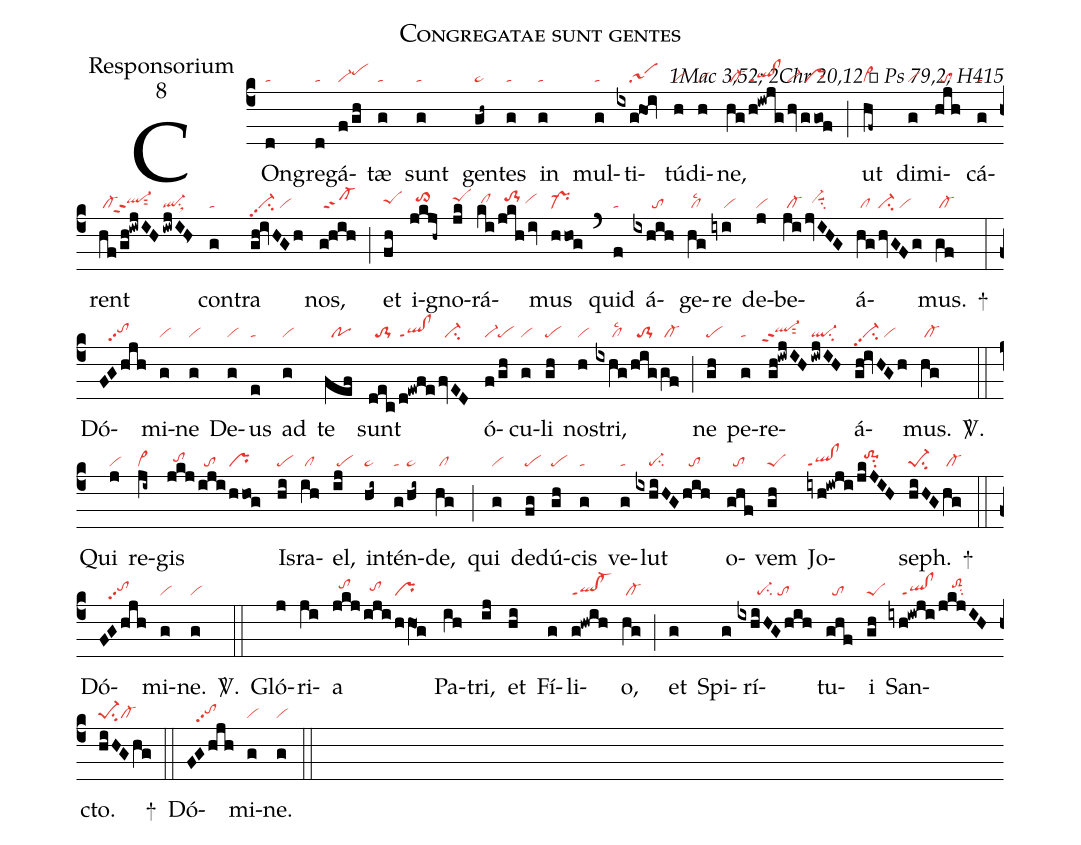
name:Congregatae sunt gentes;
office-part:Responsorium;
mode:8;
commentary:1Mac 3,52; 2Chr 20,12 ꝟ Ps 79,2; H415;
nabc-lines:1;
%%
(c4)
COn(d|ta)gre(d|ta)gá(f/gh|vi-pehi)tæ(g|ta) sunt(g|ta) gen(gh~|pe~)tes(g|ta) in(g|ta) mul(g|ta)ti(ixg!hoi|////sa1)tú(h|vi)di(h|vi)ne,(hg|/cl-|/h!iwjg|ql!clppt1|hv|vi-|ggof|/pr) (;)
ut(hf~|cl~) di(g|vi)mi(hjh|//to)cá(g|ta)rent(hf|/cl-|/gh!iwjIH|``ql-hhppt2sut2|iwjIH>|ql-su1sux1) con(g|ta)tra(gh!ivHGh|vi-pp2su2/vi) nos,(g!hih|/sf-) (;)
et(fh|peShh) i(jkjh~|//to>hi)gno(jk|peShi)rá(ki|/clhh|/jkhiv|//to-1hi/vihh)mus(hhog|pr-) (`)
quid(f|ta) á(ixhih|//////to)ge(hg|/cllsc2)re(iyi|////vi) de(j|vi)be(ji|/cl-|/jvIHG|//vi-hhsuu1su2)á(hg|/cl|hvGFg|vi-su2/vi)mus.(gf|/cl-) +(:)
Dó(FGhjh|///tohhpp2)mi(g|vi)ne(g|vi) De(g|vi)us(e|ta) ad(g|vi) te(fef|//po) sunt(dec|//to-1|/d!ewfe|ql!clppt1|fvED|//ci-) ó(f|vi-|/gh|pe)cu(g|vi)li(gh|pe) no(h|vi)stri,(ixhg|/////cllsc2|/hig|//to-1|/gf|/cl-) (;)
ne(gh|pe) pe(g|ta)re(gh!iwjIH|``ql-hhppt2sut2|iwjIH|ql-su2)á(gh!ivHGh|vi-pp2su2/vi)mus.(hg|/cl-) <sp>V/</sp>.(::)
Qui(j|vi) re(ji~|cl~)gis(jkj|//tohh|/iji|//to|/hho!g|pr) Is(hi|pe)ra(ih|/cl)el,(ij|/pe) in(hi~|ta>)tén(g|ta|/hi~|ta>)de,(hg|/cl) (;)
qui(g|vi) de(fg|pe)dú(gh|pe)cis(g|ta) ve(g|ta)lut(ixhiHG|////pe-su2|hih|//to) o(ghf|//to)vem(gh|peS) Jo(iyh!iwji|ql!clppt1|/jkJIH|//to-1hisu2)seph.(hiHG|pe-1su2|hg|/cl-) +(::)
Dó(FGhjh|///tohhpp2)mi(g|vi)ne.(g|vi) <sp>V/</sp>.(::)
Gló(j)ri(ji)a(jkj|//tohi|/iji|//tohh|/hhO1g|pr) Pa(ih)tri,(ij) et(hi) Fí(g)li(g!hwih|ql!cl-ppt1)o,(hg|/cl-) (;)
et(g) Spi(g)rí(ixhiHGhih|//////pe-su2/to)tu(ghf|//to)i(gh|peS) San(iyh!iwji|////ql!clppt1|/jkjIH|////toS2hisu2)cto.(hiHGhg|pe-1su2cl-) +(::)
Dó(FGhjh|///tohhpp2)mi(g|vi)ne.(g|vi) (::)
